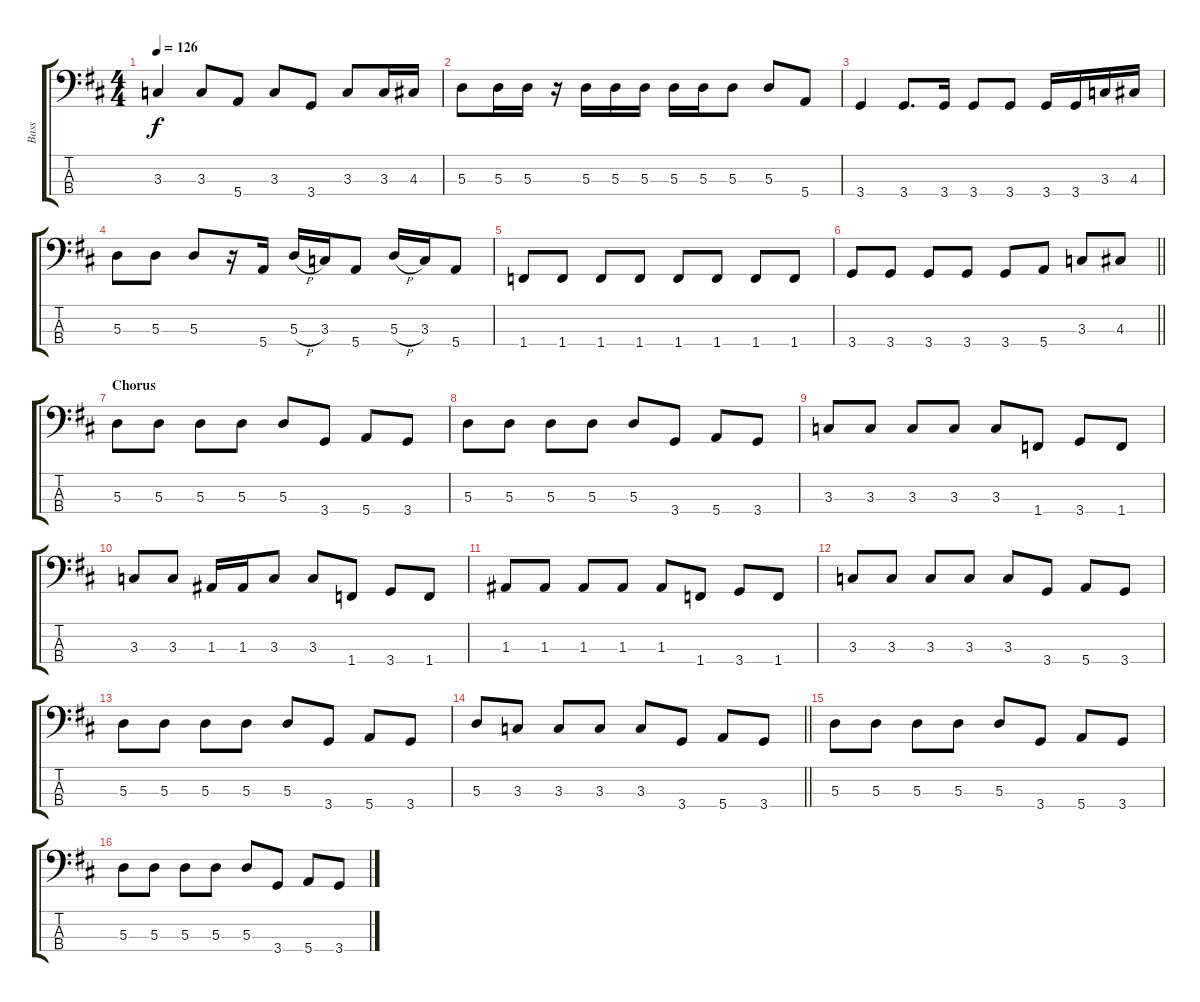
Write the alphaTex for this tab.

\track ("Bass" "Bass") {instrument electricbasspick}
\staff {score tabs}
\tuning (G2 D2 A1 E1) {hide}
\ts (4 4)
\tempo 126
\clef f4
\ks d
3.3.4{dy f} 3.3.8 5.4.8 3.3.8 3.4.8 3.3.8 3.3.16 4.3.16 |
5.3.8 5.3.16 5.3.16 r.16 5.3.16 5.3.16 5.3.16 5.3.16 5.3.16 5.3.8 5.3.8 5.4.8 |
3.4.4 3.4.8{d} 3.4.16 3.4.8 3.4.8 3.4.16 3.4.16 3.3.16 4.3.16 |
5.3.8 5.3.8 5.3.8 r.16 5.4.16 5.3{h}.16 3.3.16 5.4.8 5.3{h}.16 3.3.16 5.4.8 |
1.4.8 1.4.8 1.4.8 1.4.8 1.4.8 1.4.8 1.4.8 1.4.8 |
\barLineRight lightlight
3.4.8 3.4.8 3.4.8 3.4.8 3.4.8 5.4.8 3.3.8 4.3.8 |
\section ("" "Chorus")
5.3.8 5.3.8 5.3.8 5.3.8 5.3.8 3.4.8 5.4.8 3.4.8 |
5.3.8 5.3.8 5.3.8 5.3.8 5.3.8 3.4.8 5.4.8 3.4.8 |
3.3.8 3.3.8 3.3.8 3.3.8 3.3.8 1.4.8 3.4.8 1.4.8 |
3.3.8 3.3.8 1.3.16 1.3.16 3.3.8 3.3.8 1.4.8 3.4.8 1.4.8 |
1.3.8 1.3.8 1.3.8 1.3.8 1.3.8 1.4.8 3.4.8 1.4.8 |
3.3.8 3.3.8 3.3.8 3.3.8 3.3.8 3.4.8 5.4.8 3.4.8 |
5.3.8 5.3.8 5.3.8 5.3.8 5.3.8 3.4.8 5.4.8 3.4.8 |
\barLineRight lightlight
5.3.8 3.3.8 3.3.8 3.3.8 3.3.8 3.4.8 5.4.8 3.4.8 |
5.3.8 5.3.8 5.3.8 5.3.8 5.3.8 3.4.8 5.4.8 3.4.8 |
5.3.8 5.3.8 5.3.8 5.3.8 5.3.8 3.4.8 5.4.8 3.4.8
